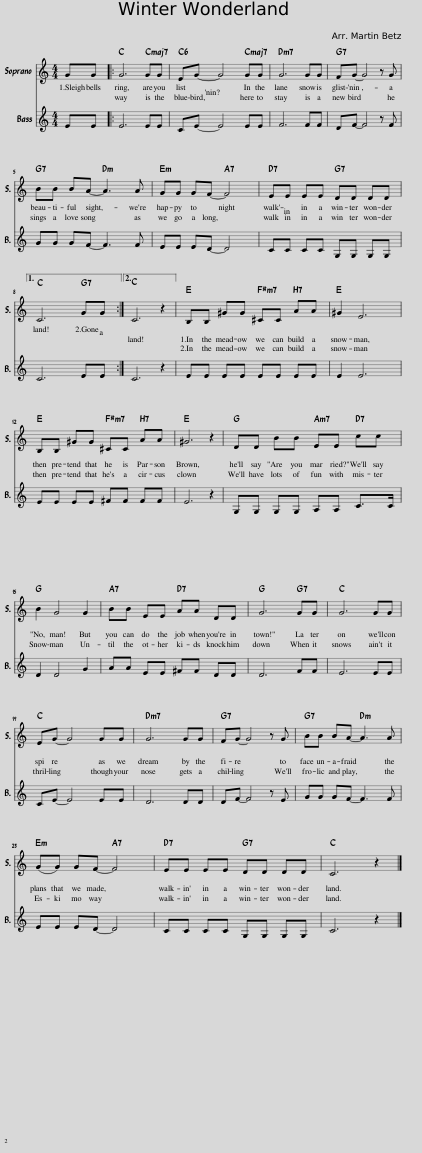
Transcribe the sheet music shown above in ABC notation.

X:1
%%score 1 2
L:1/8
M:4/4
I:linebreak $
K:C
V:1 treble
V:2 treble
V:1
 GG |: G6 GG | EG- G4 GG | G6 GG | FG- G4 z G |$ %5
 BB BA- A3 A | GG GF- F4 | EE EE DD DD |1$ C6 GG :|2 C6 z2 || %10
 B,B, ^GG ^CC AA | ^G2 E6 |$ B,B, ^GG ^CC AA | ^G6 z2 | DD BB EE cc |$ %15
 B2 G4 G2 | BB EE AA DD | G6 GG | G6 GG |$ EG- G4 GG | %20
 G6 GG | FG- G4 z G | BB BA- A3 A |$ (GG) GF- F4 | EE EE DD DD | %25
 C6 z2 |] %26
V:2
 EE |: E6 EE | CE- E4 EE | F6 FF | DF- F4 z F |$ %5
 GG GF- F3 F | EE ED- D4 | CC CC G,G, G,G, |1$ C6 EE :|2 C6 z2 || %10
 EE EE EE EE | E2 E6 |$ EE EE ^FF FF | E6 z2 | G,G, G,G, A,A, C>C |$ %15
 D2 D4 G2 | AA EE ^FF DD | D6 FF | E6 EE |$ CE- E4 EE | %20
 D6 DD | DF- F4 z E | GG GF- F3 F |$ EE ED- D4 | CC CC G,G, G,G, | %25
 C6 z2 |] %26
